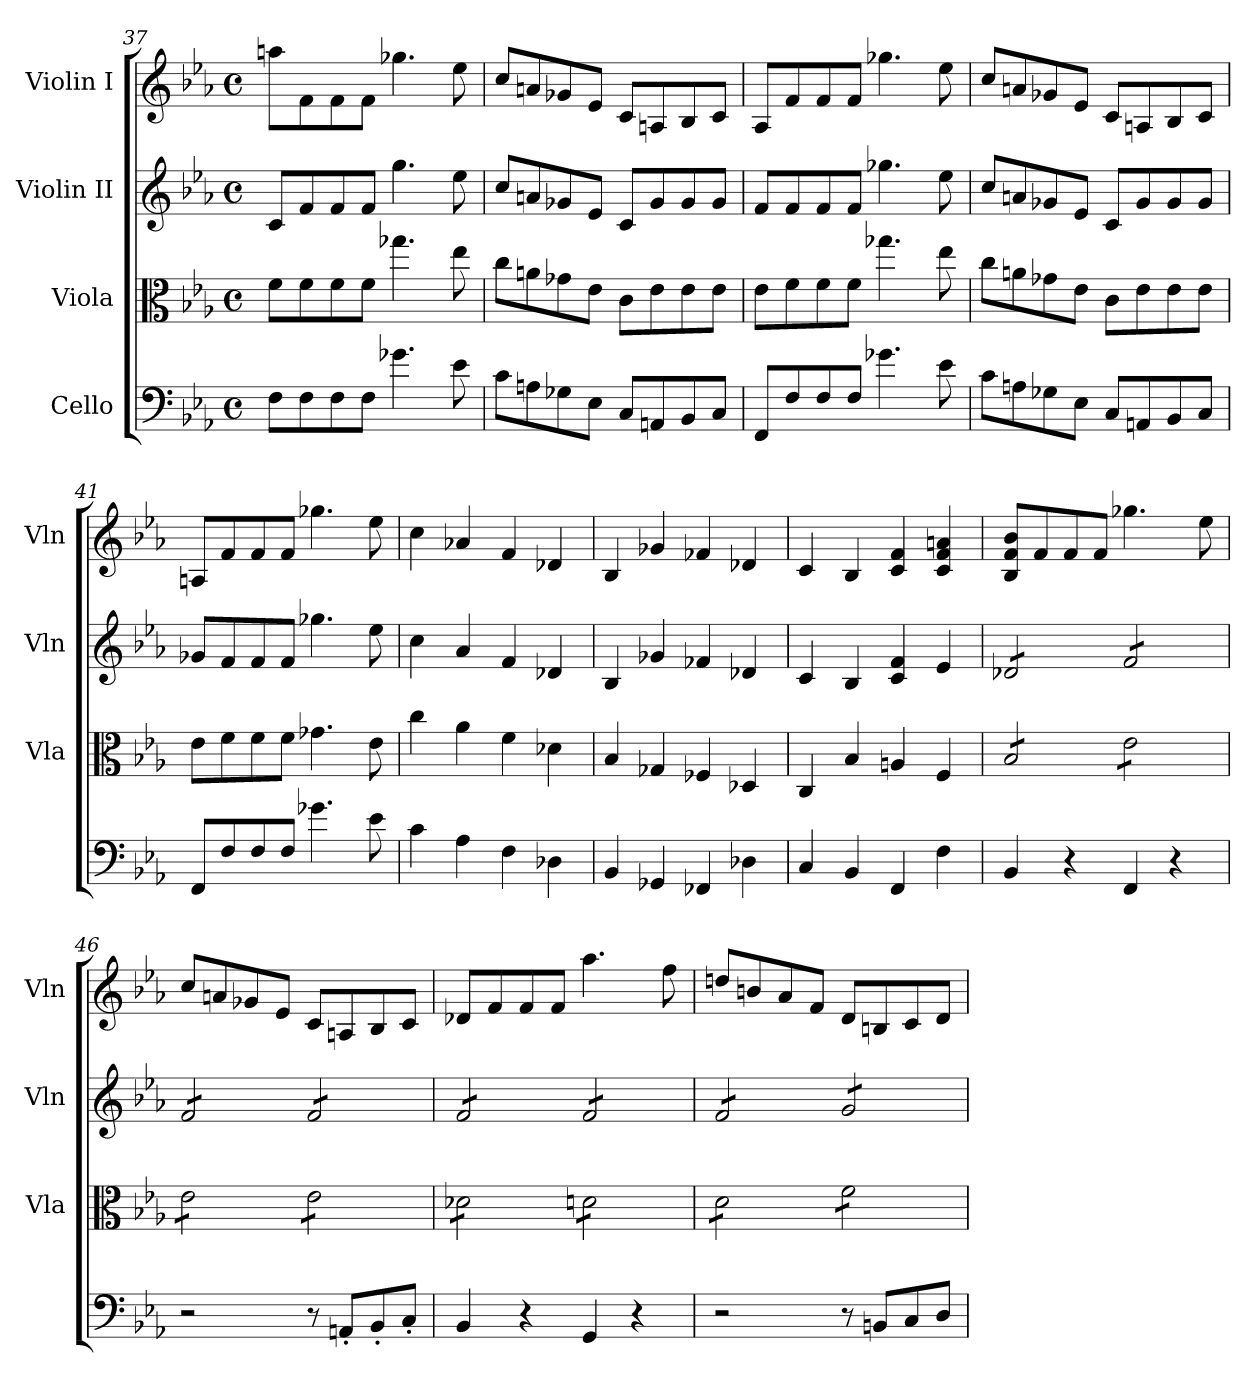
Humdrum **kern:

**kern	**kern	**kern	**kern
*part4	*part3	*part2	*part1
*staff4	*staff3	*staff2	*staff1
*I"Cello	*I"Viola	*I"Violin II	*I"Violin I
*	*I'Vla	*I'Vln	*I'Vln
*clefF4	*clefC3	*clefG2	*clefG2
*k[b-e-a-]	*k[b-e-a-]	*k[b-e-a-]	*k[b-e-a-]
*M4/4	*M4/4	*M4/4	*M4/4
*met(c)	*met(c)	*met(c)	*met(c)
=37	=37	=37	=37
8F\L	8f\L	8c/L	8aan\L
8F\	8f\	8f/	8f\
8F\	8f\	8f/	8f\
8F\J	8f\J	8f/J	8f\J
4.g-X\	4.gg-X\	4.gg\	4.gg-X\
8e-\	8ee-\	8ee-\	8ee-\
=38	=38	=38	=38
8c\L	8cc\L	8cc/L	8cc/L
8An\	8an\	8an/	8an/
8G-X\	8g-X\	8g-X/	8g-X/
8E-\J	8e-\J	8e-/J	8e-/J
8C/L	8c\L	8c/L	8c/L
8AAn/	8e-\	8g-/	8An/
8BB-/	8e-\	8g-/	8B-/
8C/J	8e-\J	8g-/J	8c/J
=39	=39	=39	=39
8FF/L	8e-\L	8f/L	8A-/L
8F/	8f\	8f/	8f/
8F/	8f\	8f/	8f/
8F/J	8f\J	8f/J	8f/J
4.g-X\	4.gg-X\	4.gg-X\	4.gg-X\
8e-\	8ee-\	8ee-\	8ee-\
=40	=40	=40	=40
8c\L	8cc\L	8cc/L	8cc/L
8An\	8an\	8an/	8an/
8G-X\	8g-X\	8g-X/	8g-X/
8E-\J	8e-\J	8e-/J	8e-/J
8C/L	8c\L	8c/L	8c/L
8AAn/	8e-\	8g-/	8An/
8BB-/	8e-\	8g-/	8B-/
8C/J	8e-\J	8g-/J	8c/J
=41	=41	=41	=41
8FF/L	8e-\L	8g-X/L	8An/L
8F/	8f\	8f/	8f/
8F/	8f\	8f/	8f/
8F/J	8f\J	8f/J	8f/J
4.g-X\	4.g-X\	4.gg-X\	4.gg-X\
8e-\	8e-\	8ee-\	8ee-\
!!LO:LB:g=z
=42	=42	=42	=42
4c\	4cc\	4cc\	4cc\
4A-\	4a-\	4a-/	4a-X/
4F\	4f\	4f/	4f/
4D-X\	4d-X\	4d-X/	4d-X/
=43	=43	=43	=43
4BB-/	4B-/	4B-/	4B-/
4GG-X/	4G-X/	4g-X/	4g-X/
4FF-X/	4F-X/	4f-X/	4f-X/
4D-X\	4D-X/	4d-X/	4d-X/
=44	=44	=44	=44
4C/	4C/	4c/	4c/
4BB-/	4B-/	4B-/	4B-/
4FF/	4An/	4c/ 4f/	4c/ 4f/
4F\	4F/	4e-/	4c/ 4f/ 4an/
=45	=45	=45	=45
*	*tremolo	*	*
*	*	*tremolo	*
4BB-/	8B-/L	8d-X/L	8B-/ 8f/ 8b-/L
.	8B-/	8d-X/	8f/
4r	8B-/	8d-X/	8f/
.	8B-/J	8d-X/J	8f/J
4FF/	8e-\L	8f/L	4.gg-X\
.	8e-\	8f/	.
4r	8e-\	8f/	.
.	8e-\J	8f/J	8ee-\
=46	=46	=46	=46
2r	8e-\L	8f/L	8cc/L
.	8e-\	8f/	8an/
.	8e-\	8f/	8g-X/
.	8e-\J	8f/J	8e-/J
8r	8e-\L	8f/L	8c/L
8AAn'/L	8e-\	8f/	8An/
8BB-'/	8e-\	8f/	8B-/
8C'/J	8e-\J	8f/J	8c/J
=47	=47	=47	=47
4BB-/	8d-X\L	8f/L	8d-X/L
.	8d-X\	8f/	8f/
4r	8d-X\	8f/	8f/
.	8d-X\J	8f/J	8f/J
4GG/	8dn\L	8f/L	4.aa-\
.	8dn\	8f/	.
4r	8dn\	8f/	.
.	8dn\J	8f/J	8ff\
=48	=48	=48	=48
2r	8d\L	8f/L	8ddn/L
.	8d\	8f/	8bn/
.	8d\	8f/	8a-/
.	8d\J	8f/J	8f/J
8r	8f\L	8g/L	8d/L
8BBn/L	8f\	8g/	8Bn/
8C/	8f\	8g/	8c/
8D/J	8f\J	8g/J	8d/J
*	*	*Xtremolo	*
*	*Xtremolo	*	*
=	=	=	=
*-	*-	*-	*-
